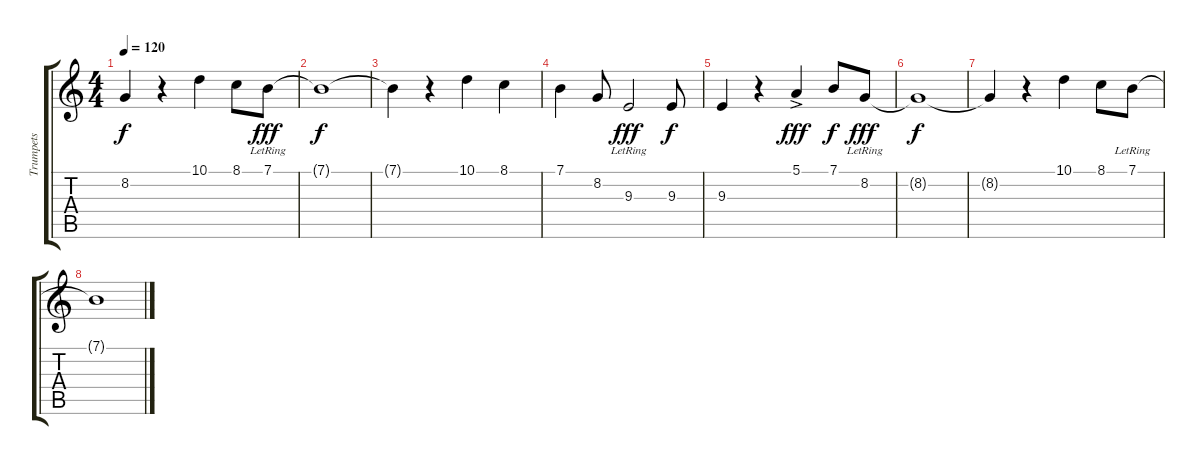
\track ("Trumpets" "Trumpets") {instrument brasssection}
\staff {score tabs}
\tuning (E4 B3 G3 D3 A2 E2) {hide}
\ts (4 4)
\tempo 120
\clef g2
\ks c
8.2{t}.4{dy f} r.4 10.1.4 8.1.8 7.1{lr}.8{dy fff} |
7.1{t}.1{dy f} |
7.1{t}.4 r.4 10.1.4 8.1.4 |
7.1.4 8.2.8 9.3{lr}.2{dy fff} 9.3.8{dy f} |
9.3.4 r.4 5.1{ac}.4{dy fff} 7.1.8{dy f} 8.2{lr}.8{dy fff} |
8.2{t}.1{dy f} |
8.2{t}.4 r.4 10.1.4 8.1.8 7.1{lr}.8 |
7.1{t}.1
